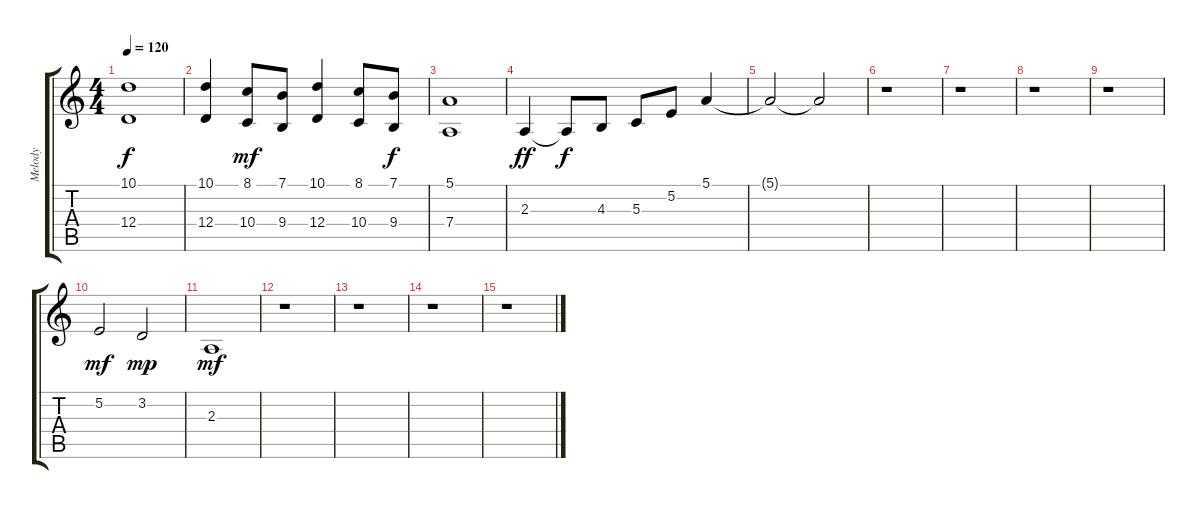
\track ("Melody" "Melody") {instrument lead2sawtooth}
\staff {score tabs}
\tuning (E4 B3 G3 D3 A2 E2) {hide}
\ts (4 4)
\tempo 120
\clef g2
\ks c
(10.1{t} 12.4{t}).1{dy f} |
(10.1 12.4).4 (8.1 10.4).8{dy mf} (7.1 9.4).8 (10.1 12.4).4 (8.1 10.4).8 (7.1 9.4).8{dy f} |
(5.1 7.4).1 |
2.3.4{dy ff} 2.3{t}.8{dy f} 4.3.8 5.3.8 5.2.8 5.1.4 |
5.1{t}.2 5.1{t}.2 |
r.1 |
r.1 |
r.1 |
r.1 |
5.2.2{dy mf} 3.2.2{dy mp} |
2.3.1{dy mf} |
r.1 |
r.1 |
r.1 |
r.1
